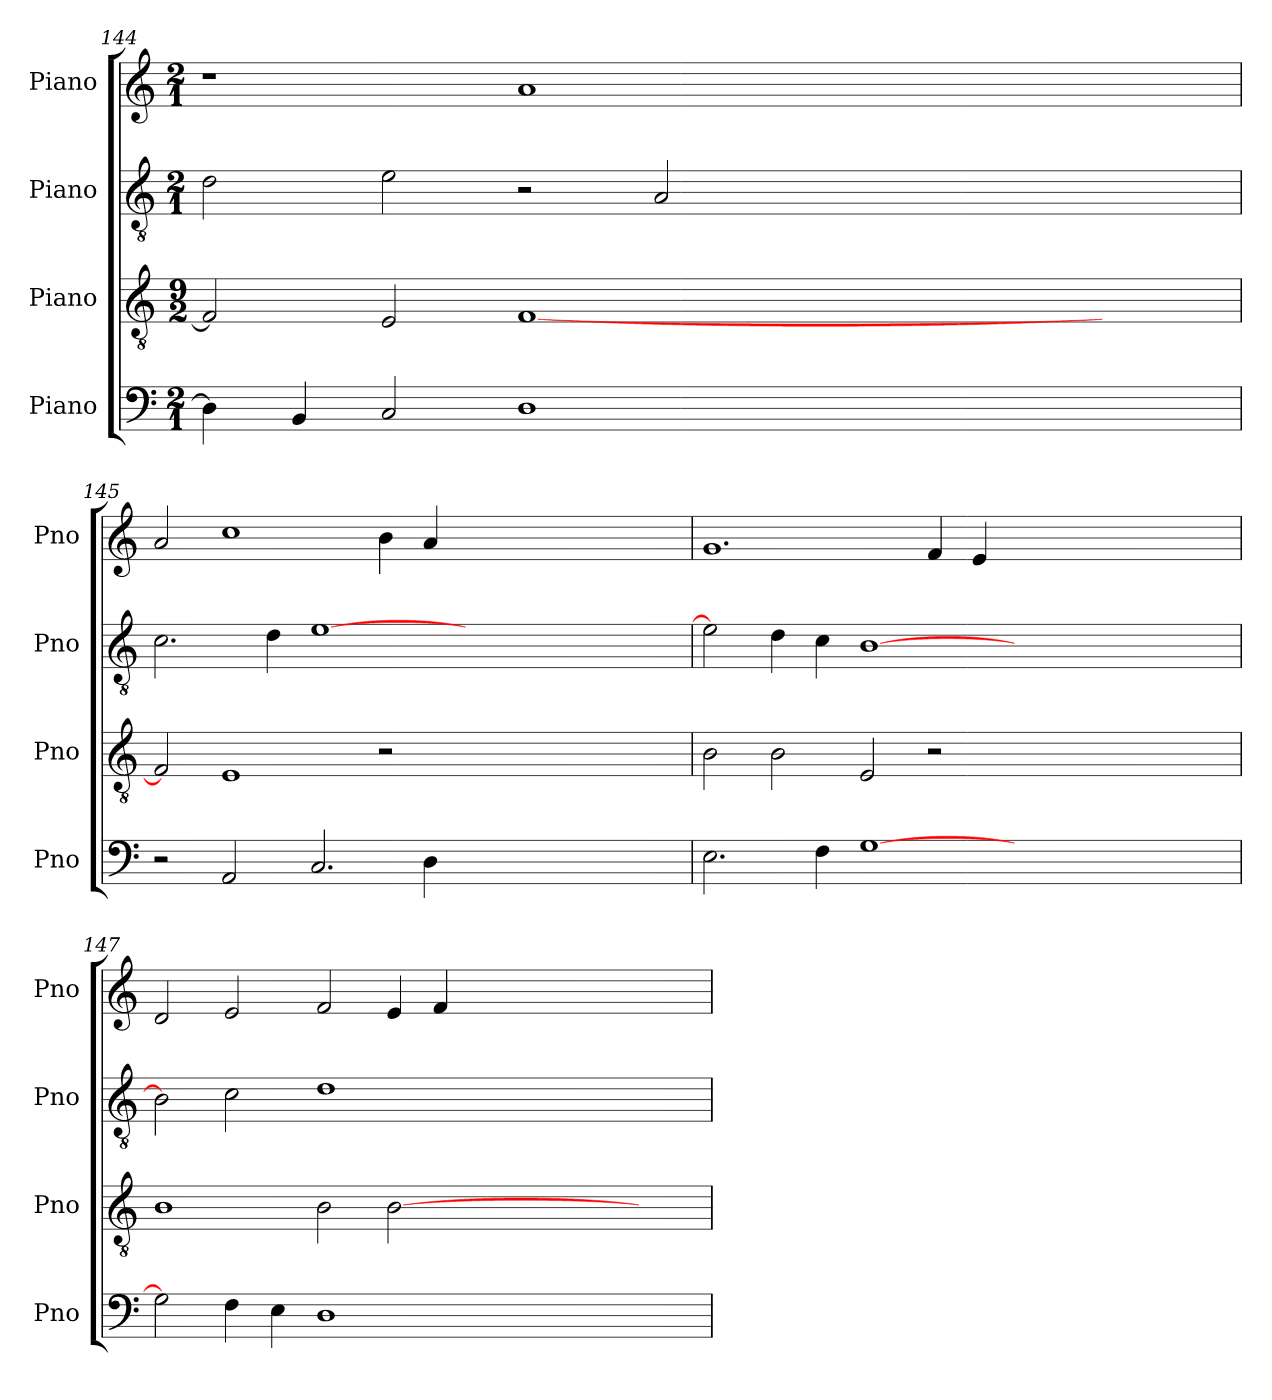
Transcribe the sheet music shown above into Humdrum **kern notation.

**kern	**kern	**kern	**kern
*part4	*part3	*part2	*part1
*staff4	*staff3	*staff2	*staff1
*I"Piano	*I"Piano	*I"Piano	*I"Piano
*I'Pno	*I'Pno	*I'Pno	*I'Pno
*clefF4	*clefGv2	*clefGv2	*clefG2
*k[]	*k[]	*k[]	*k[]
*M2/1	*M9/2	*M2/1	*M2/1
=144	=144	=144	=144
4D\]	2F/]	2d\	1r
4BB/	.	.	.
2C/	2E/	2e\	.
1D	[1F	2r	1a
.	.	2A/	.
0ryy	0ryy	0ryy	0ryy
2ryy	2ryy	2ryy	2ryy
!!LO:PB:g=z
=145	=145	=145	=145
2r	2F/]	2.c\	2a/
2AA/	1E	.	1cc
.	.	4d\	.
2.C/	.	[1e	.
.	2r	.	4b\
4D\	.	.	4a/
0ryy	0ryy	0ryy	0ryy
2ryy	2ryy	2ryy	2ryy
=146	=146	=146	=146
2.E\	2B\	2e\]	1.g
.	2B\	4d\	.
4F\	.	4c\	.
[1G	2E/	[1B	.
.	2r	.	4f/
.	.	.	4e/
0ryy	0ryy	0ryy	0ryy
2ryy	2ryy	2ryy	2ryy
!!LO:LB:g=z
=147	=147	=147	=147
2G\]	1B	2B\]	2d/
4F\	.	2c\	2e/
4E\	.	.	.
1D	2B\	1d	2f/
.	[2B\	.	4e/
.	.	.	4f/
0ryy	0ryy	0ryy	0ryy
2ryy	2ryy	2ryy	2ryy
=	=	=	=
*-	*-	*-	*-
